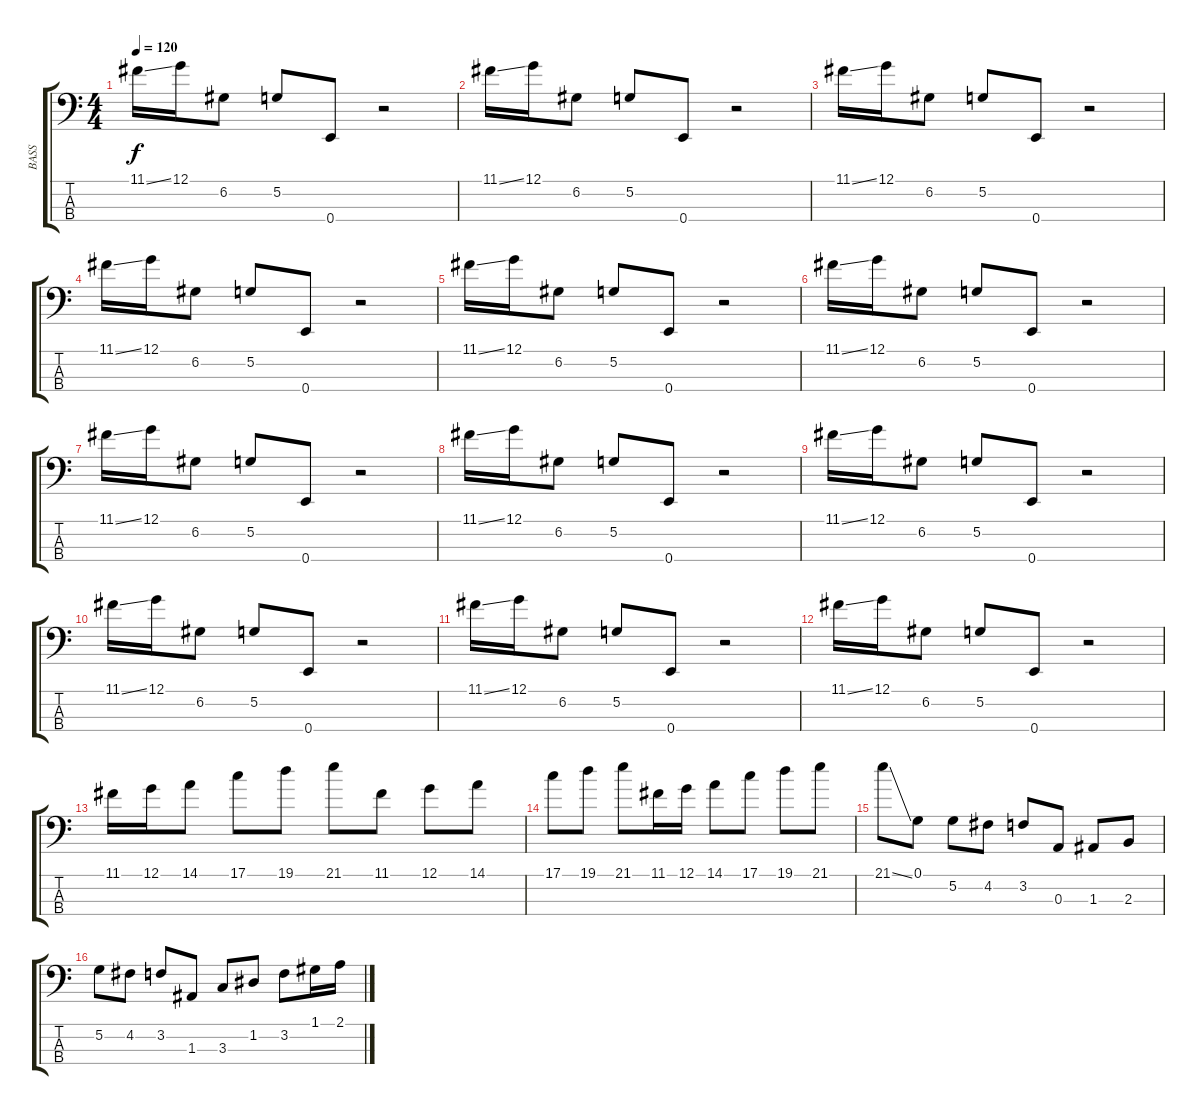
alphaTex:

\track ("BASS" "BASS") {instrument electricbassfinger}
\staff {score tabs}
\tuning (G2 D2 A1 E1) {hide}
\ts (4 4)
\tempo 120
\clef f4
\ks c
11.1{ss}.16{dy f instrument electricbassfinger} 12.1.16 6.2.8 5.2.8 0.4.8 r.2 |
11.1{ss}.16 12.1.16 6.2.8 5.2.8 0.4.8 r.2 |
11.1{ss}.16 12.1.16 6.2.8 5.2.8 0.4.8 r.2 |
11.1{ss}.16 12.1.16 6.2.8 5.2.8 0.4.8 r.2 |
11.1{ss}.16 12.1.16 6.2.8 5.2.8 0.4.8 r.2 |
11.1{ss}.16 12.1.16 6.2.8 5.2.8 0.4.8 r.2 |
11.1{ss}.16 12.1.16 6.2.8 5.2.8 0.4.8 r.2 |
11.1{ss}.16 12.1.16 6.2.8 5.2.8 0.4.8 r.2 |
11.1{ss}.16 12.1.16 6.2.8 5.2.8 0.4.8 r.2 |
11.1{ss}.16 12.1.16 6.2.8 5.2.8 0.4.8 r.2 |
11.1{ss}.16 12.1.16 6.2.8 5.2.8 0.4.8 r.2 |
11.1{ss}.16 12.1.16 6.2.8 5.2.8 0.4.8 r.2 |
11.1.16 12.1.16 14.1.8 17.1.8 19.1.8 21.1.8 11.1.8 12.1.8 14.1.8 |
17.1.8 19.1.8 21.1.8 11.1.16 12.1.16 14.1.8 17.1.8 19.1.8 21.1.8 |
21.1{ss}.8 0.1.8 5.2.8 4.2.8 3.2.8 0.3.8 1.3.8 2.3.8 |
5.2.8 4.2.8 3.2.8 1.3.8 3.3.8 1.2.8 3.2.8 1.1.16 2.1.16
